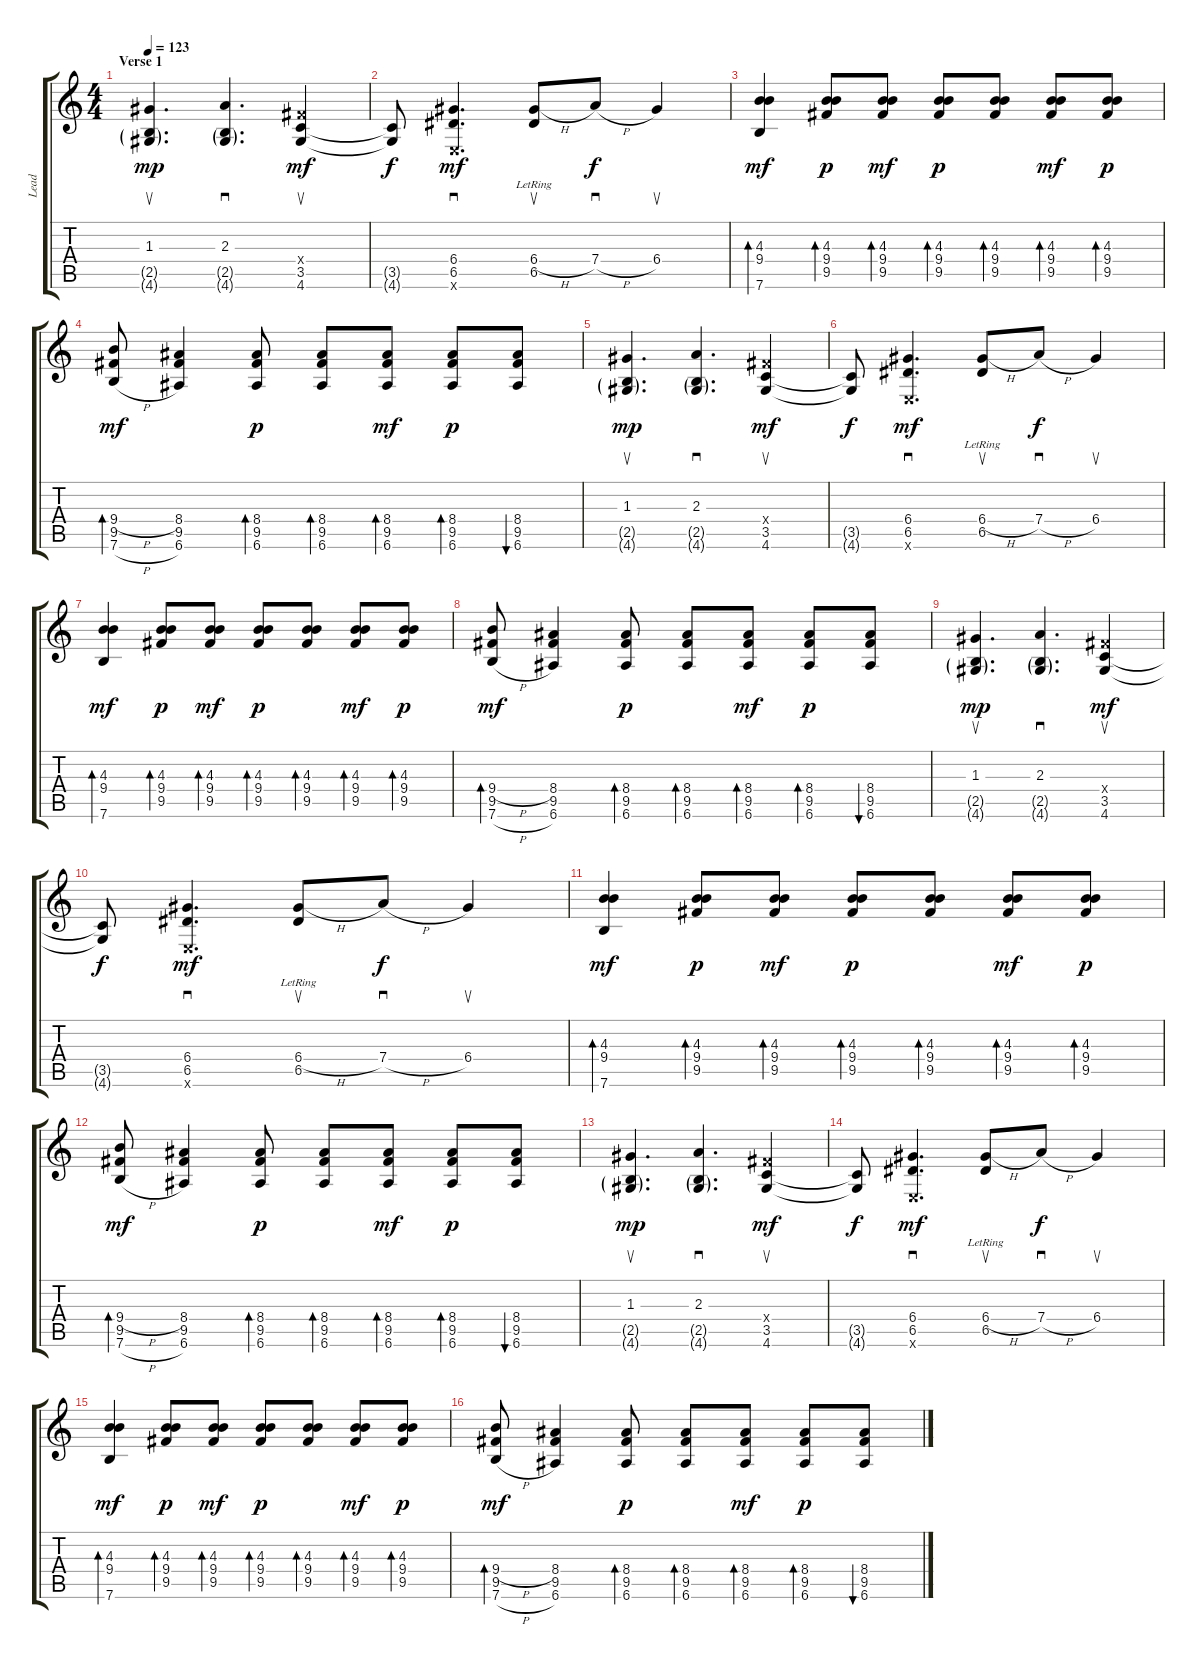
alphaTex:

\track ("Lead" "Lead") {instrument acousticguitarsteel}
\staff {score tabs}
\tuning (E4 B3 G3 D3 A2 E2) {hide}
\ts (4 4)
\section ("" "Verse 1")
\tempo 123
\clef g2
\ks c
(1.3 2.5{g} 4.6{g}).4{d su dy mp instrument acousticguitarsteel} (2.3 2.5{g} 4.6{g}).4{d sd} (4.4{x} 3.5 4.6).4{su dy mf} |
(3.5{t} 4.6{t}).8{dy f} (6.4 6.5 0.6{x}).4{d sd dy mf} (6.4{h} 6.5{lr}).8{su} 7.4{h}.8{sd dy f} 6.4.4{su} |
(4.3 9.4 7.6).4{bd 60 dy mf} (4.3 9.4 9.5).8{bd 60 dy p} (4.3 9.4 9.5).8{bd 60 dy mf} (4.3 9.4 9.5).8{bd 60 dy p} (4.3 9.4 9.5).8{bd 60} (4.3 9.4 9.5).8{bd 60 dy mf} (4.3 9.4 9.5).8{bd 60 dy p} |
(9.4{h} 9.5 7.6{h}).8{bd 60 dy mf} (8.4 9.5 6.6).4 (8.4 9.5 6.6).8{bd 60 dy p} (8.4 9.5 6.6).8{bd 60} (8.4 9.5 6.6).8{bd 60 dy mf} (8.4 9.5 6.6).8{bd 60 dy p} (8.4 9.5 6.6).8{bu 60} |
(1.3 2.5{g} 4.6{g}).4{d su dy mp} (2.3 2.5{g} 4.6{g}).4{d sd} (4.4{x} 3.5 4.6).4{su dy mf} |
(3.5{t} 4.6{t}).8{dy f} (6.4 6.5 0.6{x}).4{d sd dy mf} (6.4{h} 6.5{lr}).8{su} 7.4{h}.8{sd dy f} 6.4.4{su} |
(4.3 9.4 7.6).4{bd 60 dy mf} (4.3 9.4 9.5).8{bd 60 dy p} (4.3 9.4 9.5).8{bd 60 dy mf} (4.3 9.4 9.5).8{bd 60 dy p} (4.3 9.4 9.5).8{bd 60} (4.3 9.4 9.5).8{bd 60 dy mf} (4.3 9.4 9.5).8{bd 60 dy p} |
(9.4{h} 9.5 7.6{h}).8{bd 60 dy mf} (8.4 9.5 6.6).4 (8.4 9.5 6.6).8{bd 60 dy p} (8.4 9.5 6.6).8{bd 60} (8.4 9.5 6.6).8{bd 60 dy mf} (8.4 9.5 6.6).8{bd 60 dy p} (8.4 9.5 6.6).8{bu 60} |
(1.3 2.5{g} 4.6{g}).4{d su dy mp} (2.3 2.5{g} 4.6{g}).4{d sd} (4.4{x} 3.5 4.6).4{su dy mf} |
(3.5{t} 4.6{t}).8{dy f} (6.4 6.5 0.6{x}).4{d sd dy mf} (6.4{h} 6.5{lr}).8{su} 7.4{h}.8{sd dy f} 6.4.4{su} |
(4.3 9.4 7.6).4{bd 60 dy mf} (4.3 9.4 9.5).8{bd 60 dy p} (4.3 9.4 9.5).8{bd 60 dy mf} (4.3 9.4 9.5).8{bd 60 dy p} (4.3 9.4 9.5).8{bd 60} (4.3 9.4 9.5).8{bd 60 dy mf} (4.3 9.4 9.5).8{bd 60 dy p} |
(9.4{h} 9.5 7.6{h}).8{bd 60 dy mf} (8.4 9.5 6.6).4 (8.4 9.5 6.6).8{bd 60 dy p} (8.4 9.5 6.6).8{bd 60} (8.4 9.5 6.6).8{bd 60 dy mf} (8.4 9.5 6.6).8{bd 60 dy p} (8.4 9.5 6.6).8{bu 60} |
(1.3 2.5{g} 4.6{g}).4{d su dy mp} (2.3 2.5{g} 4.6{g}).4{d sd} (4.4{x} 3.5 4.6).4{su dy mf} |
(3.5{t} 4.6{t}).8{dy f} (6.4 6.5 0.6{x}).4{d sd dy mf} (6.4{h} 6.5{lr}).8{su} 7.4{h}.8{sd dy f} 6.4.4{su} |
(4.3 9.4 7.6).4{bd 60 dy mf} (4.3 9.4 9.5).8{bd 60 dy p} (4.3 9.4 9.5).8{bd 60 dy mf} (4.3 9.4 9.5).8{bd 60 dy p} (4.3 9.4 9.5).8{bd 60} (4.3 9.4 9.5).8{bd 60 dy mf} (4.3 9.4 9.5).8{bd 60 dy p} |
(9.4{h} 9.5 7.6{h}).8{bd 60 dy mf} (8.4 9.5 6.6).4 (8.4 9.5 6.6).8{bd 60 dy p} (8.4 9.5 6.6).8{bd 60} (8.4 9.5 6.6).8{bd 60 dy mf} (8.4 9.5 6.6).8{bd 60 dy p} (8.4 9.5 6.6).8{bu 60}
